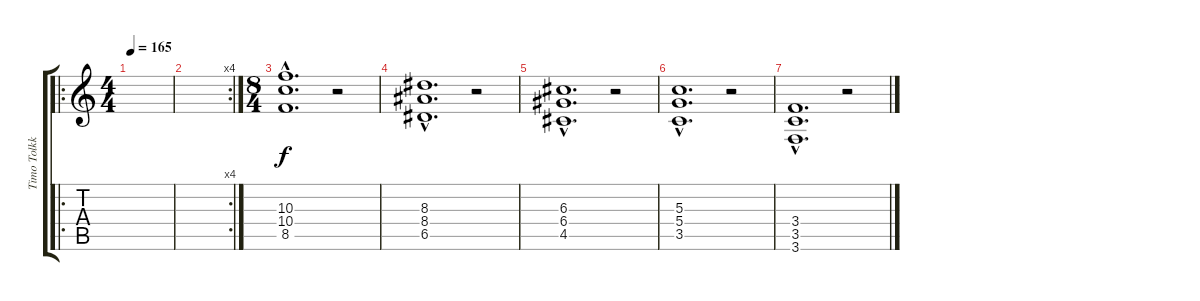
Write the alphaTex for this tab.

\track ("Timo Tolkki" "Timo Tolkk") {instrument distortionguitar}
\staff {score tabs}
\tuning (E4 B3 G3 D3 A2 D2) {hide}
\ro
\ts (4 4)
\tempo 165
\clef g2
\ks c
|
\rc 4
|
\ts (8 4)
(10.3{hac} 10.4{hac} 8.5{hac}).1{d} r.2 |
(8.3{hac} 8.4{hac} 6.5{hac}).1{d} r.2 |
(6.3{hac} 6.4{hac} 4.5{hac}).1{d} r.2 |
(5.3{hac} 5.4{hac} 3.5{hac}).1{d} r.2 |
(3.4{hac} 3.5{hac} 3.6{hac}).1{d} r.2
